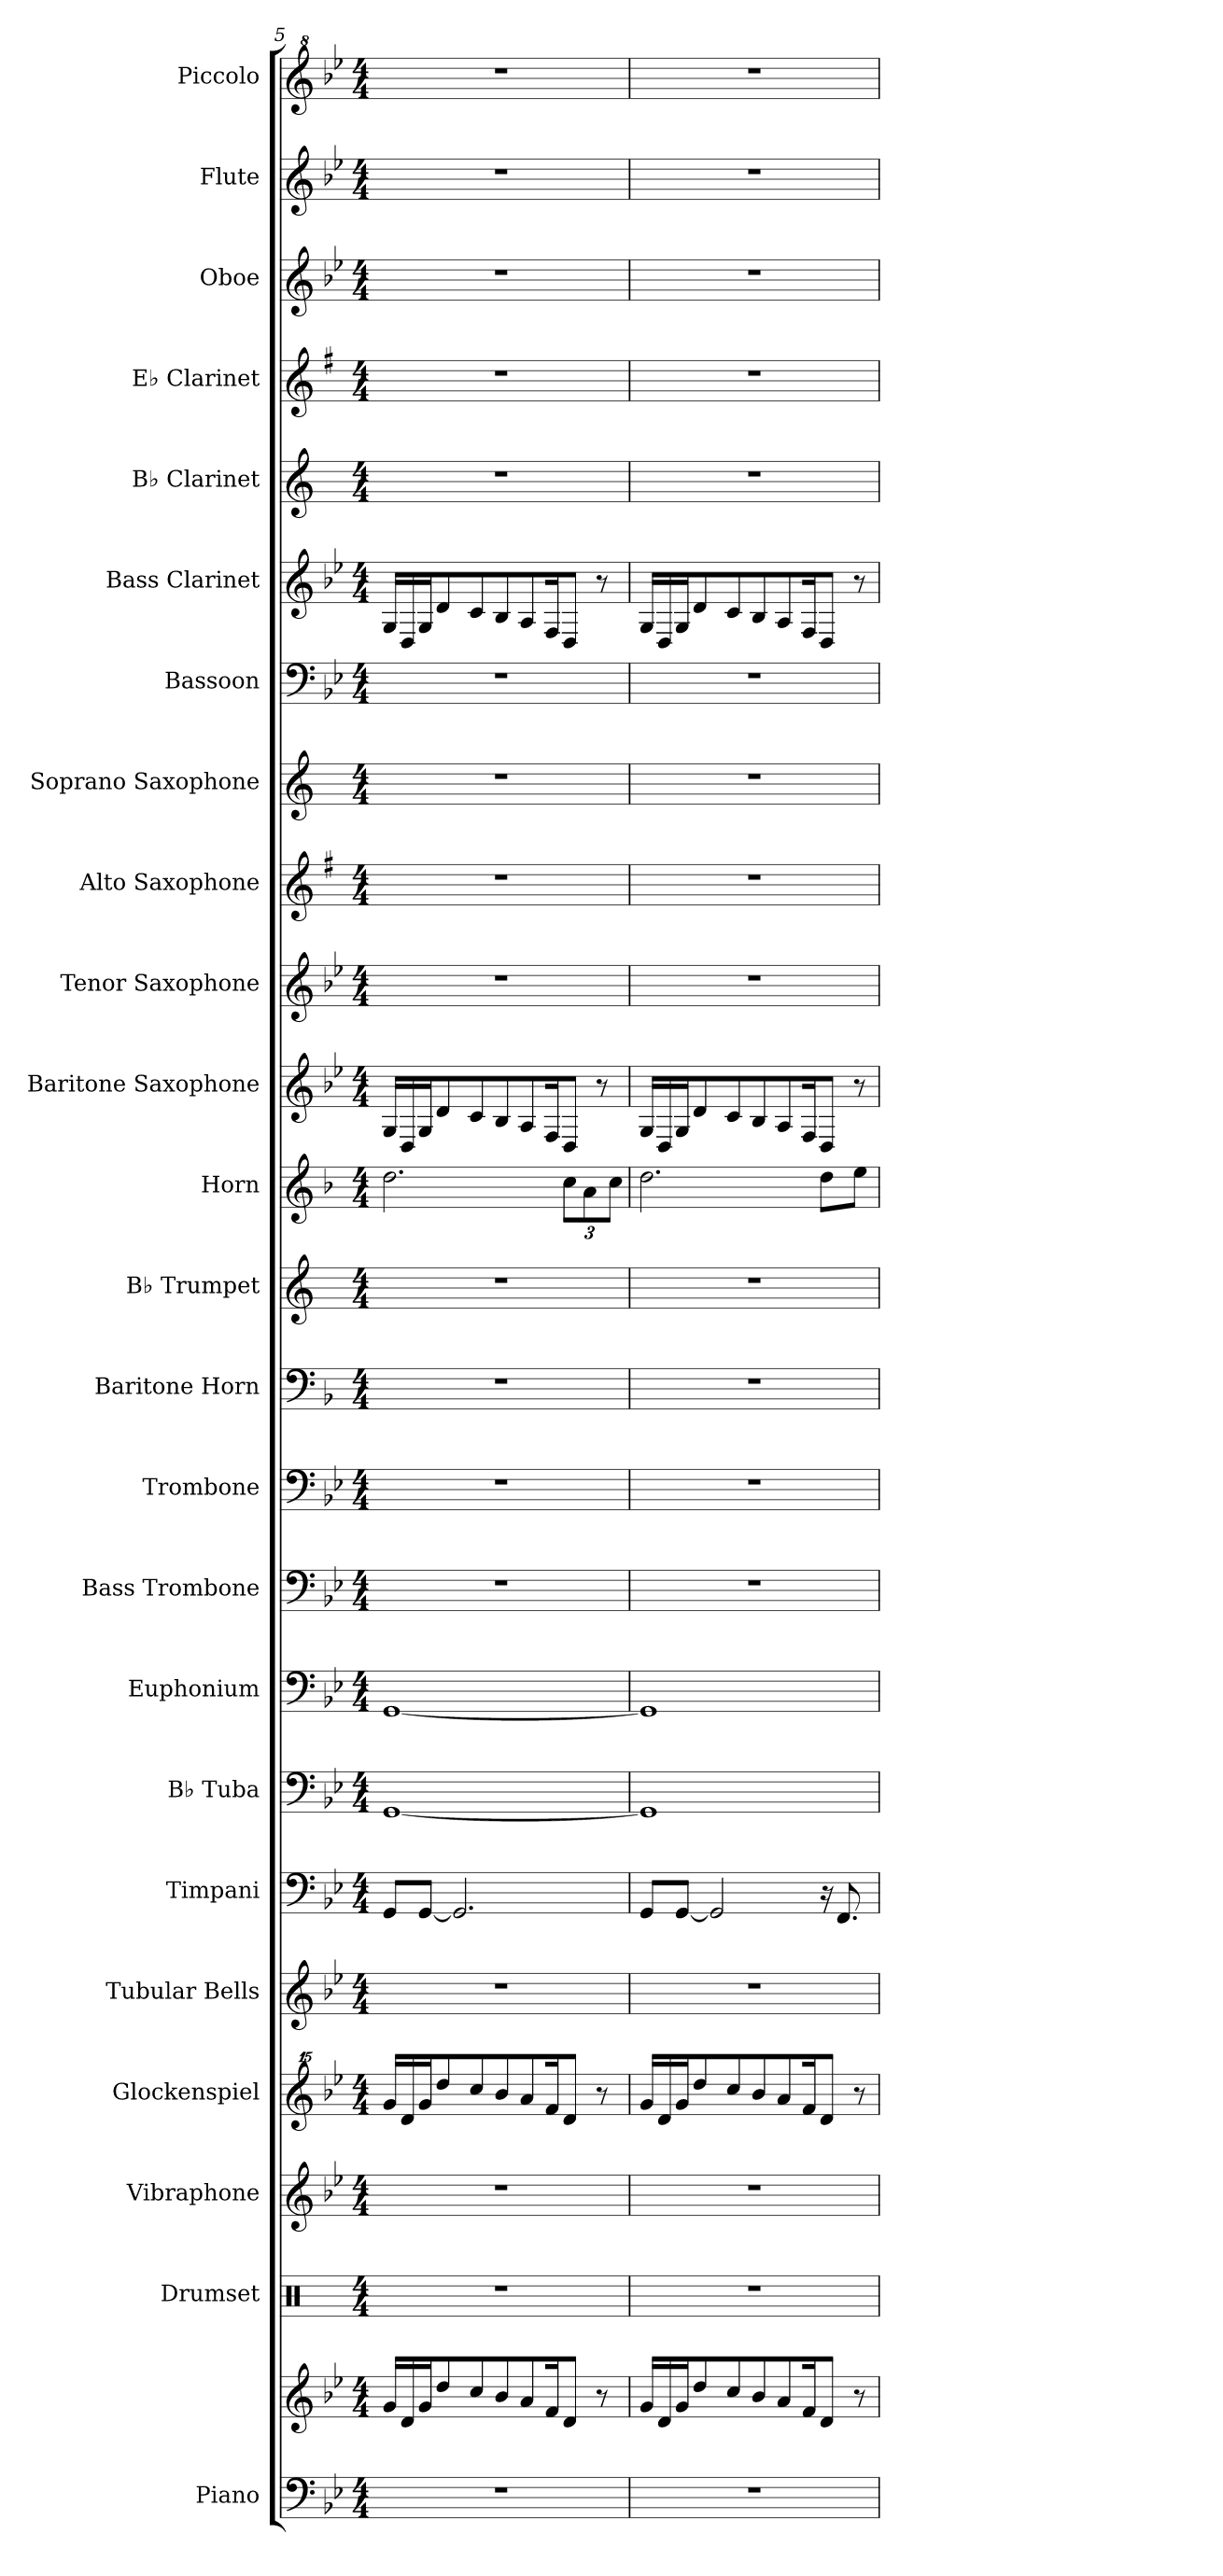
**kern	**kern	**kern	**kern	**kern	**kern	**kern	**kern	**kern	**kern	**kern	**kern	**kern	**kern	**kern	**kern	**kern	**kern	**kern	**kern	**kern	**kern	**kern	**kern	**kern
*part24	*part24	*part23	*part22	*part21	*part20	*part19	*part18	*part17	*part16	*part15	*part14	*part13	*part12	*part11	*part10	*part9	*part8	*part7	*part6	*part5	*part4	*part3	*part2	*part1
*staff25	*staff24	*staff23	*staff22	*staff21	*staff20	*staff19	*staff18	*staff17	*staff16	*staff15	*staff14	*staff13	*staff12	*staff11	*staff10	*staff9	*staff8	*staff7	*staff6	*staff5	*staff4	*staff3	*staff2	*staff1
*I"Piano	*	*I"Drumset	*I"Vibraphone	*I"Glockenspiel	*I"Tubular Bells	*I"Timpani	*I"B♭ Tuba	*I"Euphonium	*I"Bass Trombone	*I"Trombone	*I"Baritone Horn	*I"B♭ Trumpet	*I"Horn	*I"Baritone Saxophone	*I"Tenor Saxophone	*I"Alto Saxophone	*I"Soprano Saxophone	*I"Bassoon	*I"Bass Clarinet	*I"B♭ Clarinet	*I"E♭ Clarinet	*I"Oboe	*I"Flute	*I"Piccolo
*I'Pno.	*	*I'Drs.	*I'Vib.	*I'Glk.	*I'Tu. Be.	*I'Timp.	*I'B♭ Tu.	*I'Eu.	*I'B. Trb.	*I'Trb.	*I'Bar. Hn.	*I'B♭ Tpt.	*I'Hn.	*I'Bar. Sax.	*I'T. Sax.	*I'A. Sax.	*I'S. Sax.	*I'Bsn.	*I'B. Cl.	*I'B♭ Cl.	*I'E♭ Cl.	*I'Ob.	*I'Fl.	*I'Picc.
*clefF4	*clefG2	*clefX	*clefG2	*clefG^^2	*clefG2	*clefF4	*clefF4	*clefF4	*clefF4	*clefF4	*clefF4	*clefG2	*clefG2	*clefG2	*clefG2	*clefG2	*clefG2	*clefF4	*clefG2	*clefG2	*clefG2	*clefG2	*clefG2	*clefG^2
*	*	*	*	*	*	*	*	*	*	*	*ITrd4c7	*ITrd1c2	*ITrd4c7	*ITrd12c21	*ITrd8c14	*ITrd5c9	*ITrd1c2	*	*ITrd8c14	*ITrd1c2	*ITrd-2c-3	*	*	*ITrd-7c-12
*k[b-e-]	*k[b-e-]	*k[]	*k[b-e-]	*k[b-e-]	*k[b-e-]	*k[b-e-]	*k[b-e-]	*k[b-e-]	*k[b-e-]	*k[b-e-]	*k[b-e-]	*k[b-e-]	*k[b-e-]	*k[b-e-]	*k[b-e-]	*k[b-e-]	*k[b-e-]	*k[b-e-]	*k[b-e-]	*k[b-e-]	*k[b-e-]	*k[b-e-]	*k[b-e-]	*k[b-e-]
*B-:	*B-:	*C:	*B-:	*B-:	*B-:	*B-:	*B-:	*B-:	*B-:	*B-:	*B-:	*B-:	*B-:	*B-:	*B-:	*B-:	*B-:	*B-:	*B-:	*B-:	*B-:	*B-:	*B-:	*B-:
*M4/4	*M4/4	*M4/4	*M4/4	*M4/4	*M4/4	*M4/4	*M4/4	*M4/4	*M4/4	*M4/4	*M4/4	*M4/4	*M4/4	*M4/4	*M4/4	*M4/4	*M4/4	*M4/4	*M4/4	*M4/4	*M4/4	*M4/4	*M4/4	*M4/4
=5	=5	=5	=5	=5	=5	=5	=5	=5	=5	=5	=5	=5	=5	=5	=5	=5	=5	=5	=5	=5	=5	=5	=5	=5
1r	16g/LL	1r	1r	16ggg/LL	1r	8GG/L	[1GG	[1GG	1r	1r	1r	1r	2.g\	16GG/LL	1r	1r	1r	1r	16GG/LL	1r	1r	1r	1r	1r
.	16d/	.	.	16ddd/	.	.	.	.	.	.	.	.	.	16DD/	.	.	.	.	16DD/	.	.	.	.	.
.	16g/J	.	.	16ggg/J	.	[8GG/J	.	.	.	.	.	.	.	16GG/J	.	.	.	.	16GG/J	.	.	.	.	.
.	8dd/	.	.	8dddd/	.	.	.	.	.	.	.	.	.	8D/	.	.	.	.	8D/	.	.	.	.	.
.	.	.	.	.	.	2.GG/]	.	.	.	.	.	.	.	.	.	.	.	.	.	.	.	.	.	.
.	8cc/	.	.	8cccc/	.	.	.	.	.	.	.	.	.	8C/	.	.	.	.	8C/	.	.	.	.	.
.	8b-/	.	.	8bbb-/	.	.	.	.	.	.	.	.	.	8BB-/	.	.	.	.	8BB-/	.	.	.	.	.
.	8a/	.	.	8aaa/	.	.	.	.	.	.	.	.	.	8AA/	.	.	.	.	8AA/	.	.	.	.	.
.	16f/K	.	.	16fff/K	.	.	.	.	.	.	.	.	.	16FF/K	.	.	.	.	16FF/K	.	.	.	.	.
*	*	*	*	*	*	*	*	*	*	*	*	*	*Xbrackettup	*	*	*	*	*	*	*	*	*	*	*
.	8d/J	.	.	8ddd/J	.	.	.	.	.	.	.	.	12f\L	8DD/J	.	.	.	.	8DD/J	.	.	.	.	.
.	.	.	.	.	.	.	.	.	.	.	.	.	12d\	.	.	.	.	.	.	.	.	.	.	.
.	8r	.	.	8r	.	.	.	.	.	.	.	.	.	8r	.	.	.	.	8r	.	.	.	.	.
.	.	.	.	.	.	.	.	.	.	.	.	.	12f\J	.	.	.	.	.	.	.	.	.	.	.
!!LO:PB:g=z
=6	=6	=6	=6	=6	=6	=6	=6	=6	=6	=6	=6	=6	=6	=6	=6	=6	=6	=6	=6	=6	=6	=6	=6	=6
1r	16g/LL	1r	1r	16ggg/LL	1r	8GG/L	1GG]	1GG]	1r	1r	1r	1r	2.g\	16GG/LL	1r	1r	1r	1r	16GG/LL	1r	1r	1r	1r	1r
.	16d/	.	.	16ddd/	.	.	.	.	.	.	.	.	.	16DD/	.	.	.	.	16DD/	.	.	.	.	.
.	16g/J	.	.	16ggg/J	.	[8GG/J	.	.	.	.	.	.	.	16GG/J	.	.	.	.	16GG/J	.	.	.	.	.
.	8dd/	.	.	8dddd/	.	.	.	.	.	.	.	.	.	8D/	.	.	.	.	8D/	.	.	.	.	.
.	.	.	.	.	.	2GG/]	.	.	.	.	.	.	.	.	.	.	.	.	.	.	.	.	.	.
.	8cc/	.	.	8cccc/	.	.	.	.	.	.	.	.	.	8C/	.	.	.	.	8C/	.	.	.	.	.
.	8b-/	.	.	8bbb-/	.	.	.	.	.	.	.	.	.	8BB-/	.	.	.	.	8BB-/	.	.	.	.	.
.	8a/	.	.	8aaa/	.	.	.	.	.	.	.	.	.	8AA/	.	.	.	.	8AA/	.	.	.	.	.
.	16f/K	.	.	16fff/K	.	.	.	.	.	.	.	.	.	16FF/K	.	.	.	.	16FF/K	.	.	.	.	.
.	8d/J	.	.	8ddd/J	.	16r	.	.	.	.	.	.	8g\L	8DD/J	.	.	.	.	8DD/J	.	.	.	.	.
.	.	.	.	.	.	8.FF/	.	.	.	.	.	.	.	.	.	.	.	.	.	.	.	.	.	.
.	8r	.	.	8r	.	.	.	.	.	.	.	.	8a\J	8r	.	.	.	.	8r	.	.	.	.	.
=	=	=	=	=	=	=	=	=	=	=	=	=	=	=	=	=	=	=	=	=	=	=	=	=
*-	*-	*-	*-	*-	*-	*-	*-	*-	*-	*-	*-	*-	*-	*-	*-	*-	*-	*-	*-	*-	*-	*-	*-	*-
